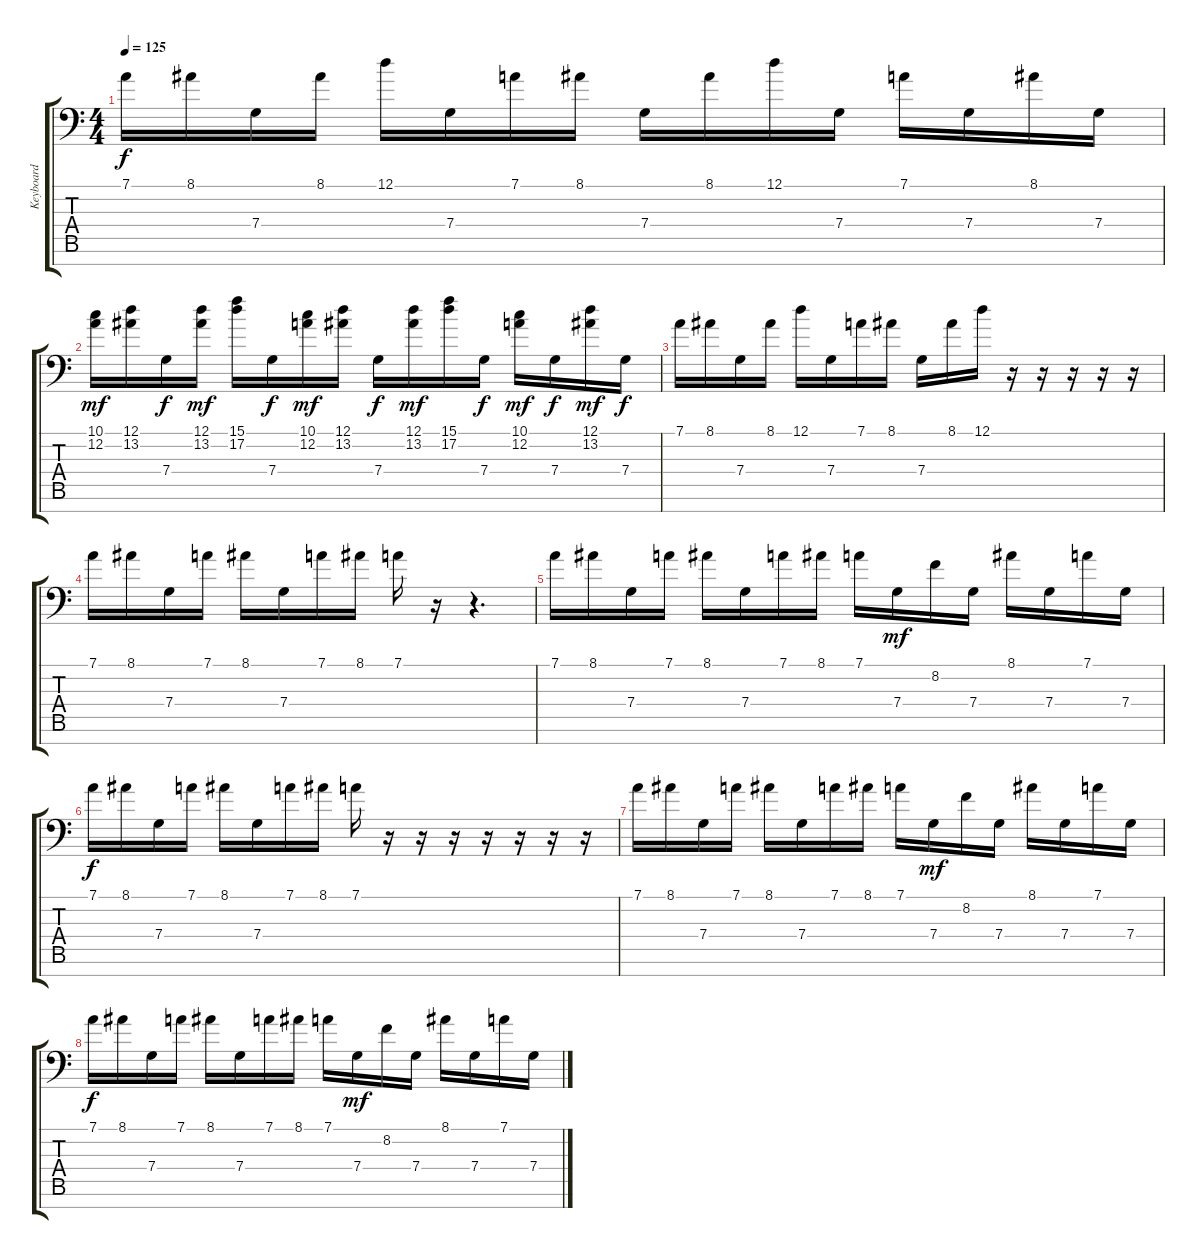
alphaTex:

\track ("Keyboard" "Keyboard") {instrument synthbrass1}
\staff {score tabs}
\tuning (D4 A3 F3 C3 G2 D2 G1) {hide}
\ts (4 4)
\tempo 125
\clef f4
\ks c
7.1.16{dy f} 8.1.16 7.4.16 8.1.16 12.1.16 7.4.16 7.1.16 8.1.16 7.4.16 8.1.16 12.1.16 7.4.16 7.1.16 7.4.16 8.1.16 7.4.16 |
(10.1 12.2).16{dy mf} (12.1 13.2).16 7.4.16{dy f} (12.1 13.2).16{dy mf} (15.1 17.2).16 7.4.16{dy f} (10.1 12.2).16{dy mf} (12.1 13.2).16 7.4.16{dy f} (12.1 13.2).16{dy mf} (15.1 17.2).16 7.4.16{dy f} (10.1 12.2).16{dy mf} 7.4.16{dy f} (12.1 13.2).16{dy mf} 7.4.16{dy f} |
7.1.16 8.1.16 7.4.16 8.1.16 12.1.16 7.4.16 7.1.16 8.1.16 7.4.16 8.1.16 12.1.16 r.16 r.16 r.16 r.16 r.16 |
7.1.16 8.1.16 7.4.16 7.1.16 8.1.16 7.4.16 7.1.16 8.1.16 7.1.16 r.16 r.4{d} |
7.1.16{volume 10} 8.1.16 7.4.16 7.1.16 8.1.16 7.4.16 7.1.16 8.1.16 7.1.16 7.4.16{dy mf} 8.2.16 7.4.16 8.1.16 7.4.16 7.1.16 7.4.16 |
7.1.16{dy f} 8.1.16 7.4.16 7.1.16 8.1.16 7.4.16 7.1.16 8.1.16 7.1.16 r.16 r.16 r.16 r.16 r.16 r.16 r.16 |
7.1.16 8.1.16 7.4.16 7.1.16 8.1.16 7.4.16 7.1.16 8.1.16 7.1.16 7.4.16{dy mf} 8.2.16 7.4.16 8.1.16 7.4.16 7.1.16 7.4.16 |
7.1.16{dy f} 8.1.16 7.4.16 7.1.16 8.1.16 7.4.16 7.1.16 8.1.16 7.1.16 7.4.16{dy mf} 8.2.16 7.4.16 8.1.16 7.4.16 7.1.16 7.4.16
